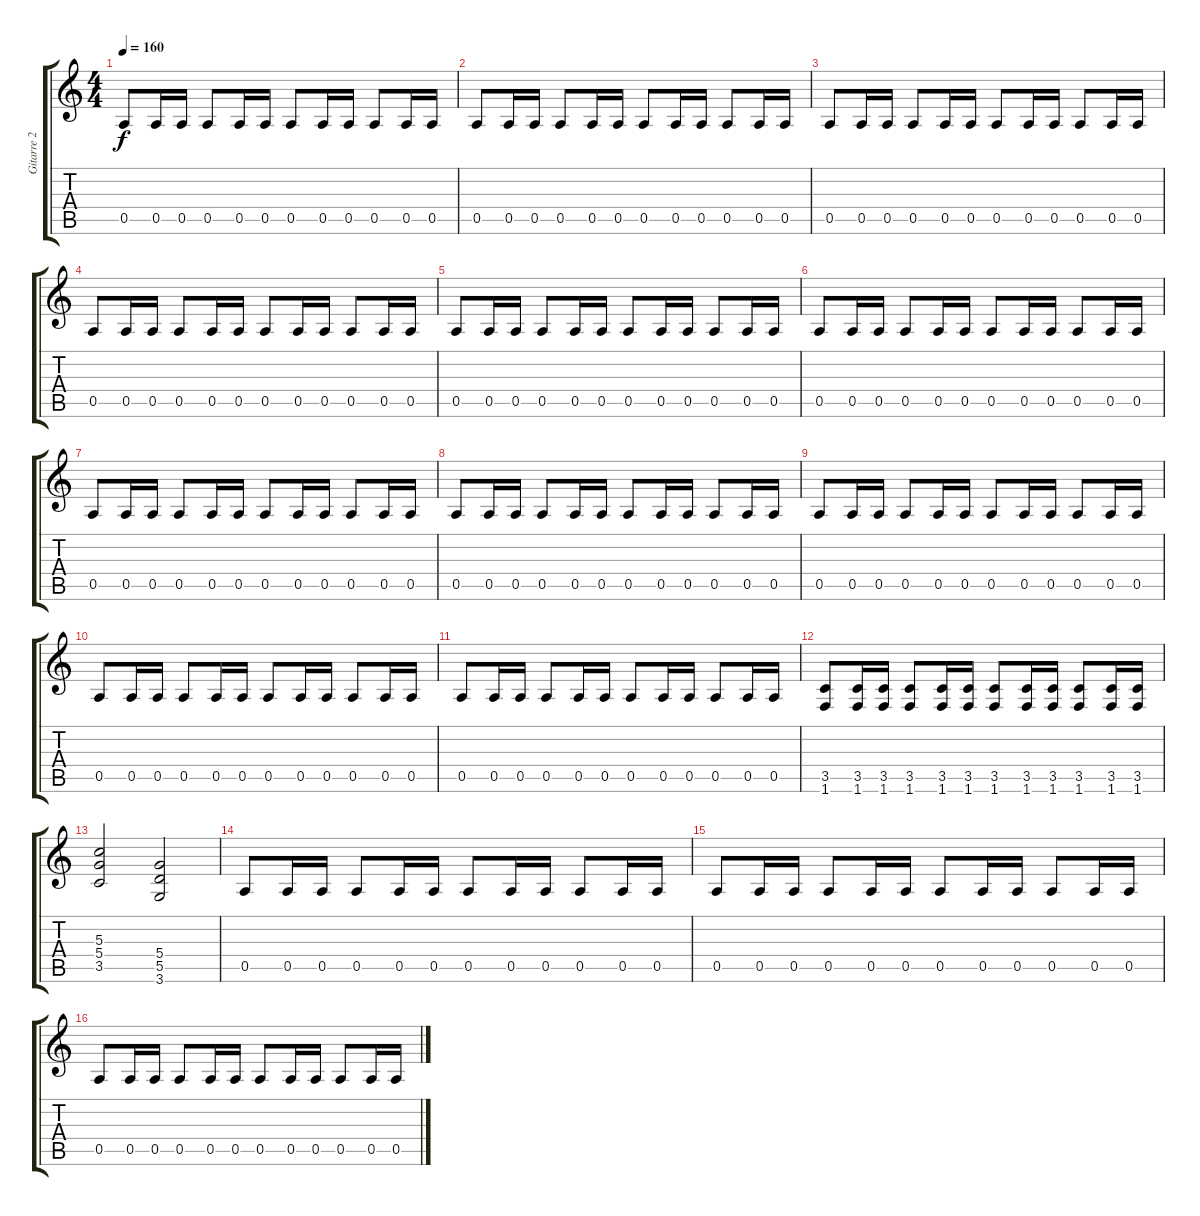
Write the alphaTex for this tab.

\track ("Gitarre 2" "Gitarre 2") {instrument distortionguitar}
\staff {score tabs}
\tuning (E4 B3 G3 D3 A2 E2) {hide}
\ts (4 4)
\tempo 160
\clef g2
\ks c
0.5.8{dy f} 0.5.16 0.5.16 0.5.8 0.5.16 0.5.16 0.5.8 0.5.16 0.5.16 0.5.8 0.5.16 0.5.16 |
0.5.8 0.5.16 0.5.16 0.5.8 0.5.16 0.5.16 0.5.8 0.5.16 0.5.16 0.5.8 0.5.16 0.5.16 |
0.5.8 0.5.16 0.5.16 0.5.8 0.5.16 0.5.16 0.5.8 0.5.16 0.5.16 0.5.8 0.5.16 0.5.16 |
0.5.8 0.5.16 0.5.16 0.5.8 0.5.16 0.5.16 0.5.8 0.5.16 0.5.16 0.5.8 0.5.16 0.5.16 |
0.5.8 0.5.16 0.5.16 0.5.8 0.5.16 0.5.16 0.5.8 0.5.16 0.5.16 0.5.8 0.5.16 0.5.16 |
0.5.8 0.5.16 0.5.16 0.5.8 0.5.16 0.5.16 0.5.8 0.5.16 0.5.16 0.5.8 0.5.16 0.5.16 |
0.5.8 0.5.16 0.5.16 0.5.8 0.5.16 0.5.16 0.5.8 0.5.16 0.5.16 0.5.8 0.5.16 0.5.16 |
0.5.8 0.5.16 0.5.16 0.5.8 0.5.16 0.5.16 0.5.8 0.5.16 0.5.16 0.5.8 0.5.16 0.5.16 |
0.5.8 0.5.16 0.5.16 0.5.8 0.5.16 0.5.16 0.5.8 0.5.16 0.5.16 0.5.8 0.5.16 0.5.16 |
0.5.8 0.5.16 0.5.16 0.5.8 0.5.16 0.5.16 0.5.8 0.5.16 0.5.16 0.5.8 0.5.16 0.5.16 |
0.5.8 0.5.16 0.5.16 0.5.8 0.5.16 0.5.16 0.5.8 0.5.16 0.5.16 0.5.8 0.5.16 0.5.16 |
(3.5 1.6).8 (3.5 1.6).16 (3.5 1.6).16 (3.5 1.6).8 (3.5 1.6).16 (3.5 1.6).16 (3.5 1.6).8 (3.5 1.6).16 (3.5 1.6).16 (3.5 1.6).8 (3.5 1.6).16 (3.5 1.6).16 |
(5.3 5.4 3.5).2 (5.4 5.5 3.6).2 |
0.5.8 0.5.16 0.5.16 0.5.8 0.5.16 0.5.16 0.5.8 0.5.16 0.5.16 0.5.8 0.5.16 0.5.16 |
0.5.8 0.5.16 0.5.16 0.5.8 0.5.16 0.5.16 0.5.8 0.5.16 0.5.16 0.5.8 0.5.16 0.5.16 |
0.5.8 0.5.16 0.5.16 0.5.8 0.5.16 0.5.16 0.5.8 0.5.16 0.5.16 0.5.8 0.5.16 0.5.16
